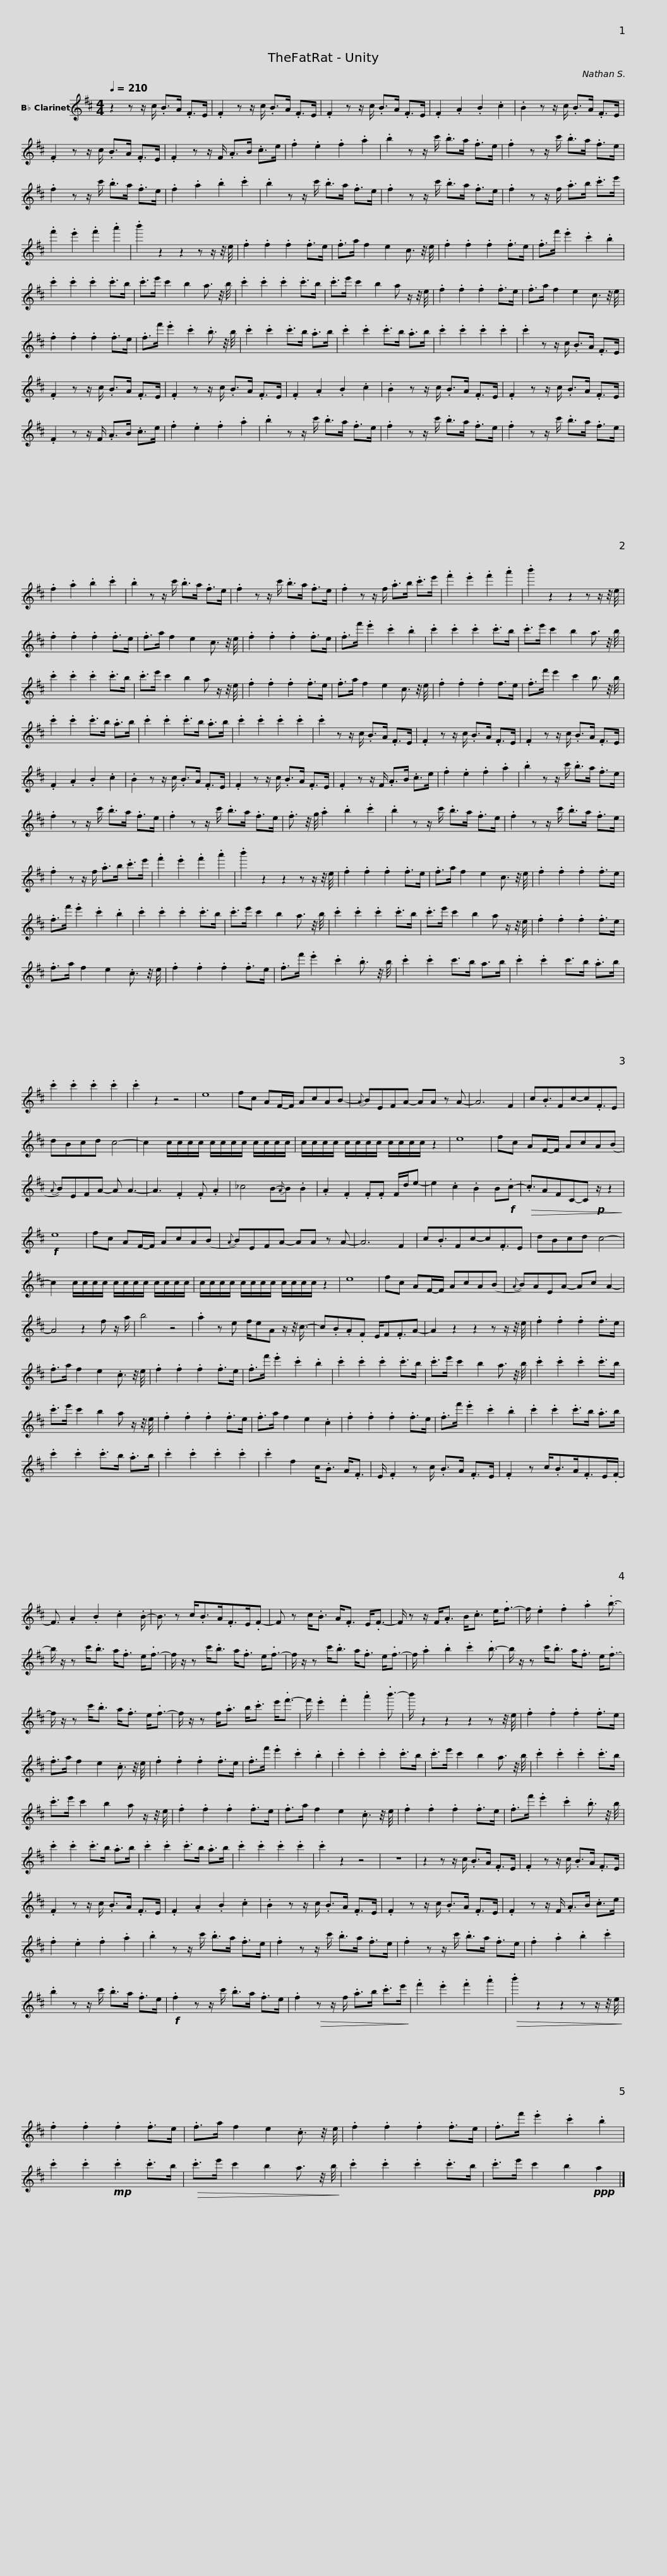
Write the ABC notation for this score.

X:1
L:1/8
Q:1/4=210
M:4/4
I:linebreak $
K:none
V:1 treble transpose=-2
V:1
[K:D] z2 z z/ c/ .B>A .F>E | .F2 z z/ c/ .B>A .F>E | .F2 z z/ c/ .B>A .F>E | .F2 .A2 .B2 .c2 | .B2 z z/ c/ .B>A .F>E |$ %5
 .F2 z z/ c/ .B>A .F>E | .F2 z z/ F/ .A>B .c>e | .f2 .e2 .f2 .a2 | .b2 z z/ c'/ .b>a .f>e | .f2 z z/ c'/ .b>a .f>e |$ %10
 .f2 z z/ c'/ .b>a .f>e | .f2 .a2 .b2 .c'2 | .b2 z z/ c'/ .b>a .f>e | .f2 z z/ c'/ .b>a .f>e | .f2 z z/ f/ .a>b .c'>e' |$ %15
 .f'2 .e'2 .f'2 .a'2 | .b'2 z2 z2 z z/ z/4 e/4 | .f2 .f2 .f2 .f>e | .f>a f2 e2 c3/2 z/4 e/4 | .f2 .f2 .f2 .f>e | %20
 .f>f' .e'2 .c'2 .b2 | .c'2 .c'2 .c'2 .c'>b |$ .c'>e' c'2 b2 a3/2 z/4 b/4 | .c'2 .c'2 .c'2 .c'>b | .c'>e' c'2 b2 a z/ z/4 e/4 | %25
 .f2 .f2 .f2 .f>e | .f>a f2 e2 c3/2 z/4 e/4 | .f2 .f2 .f2 .f>e |$ .f>f' .e'2 .c'2 .b3/2 z/4 b/4 | .c'2 .c'2 .c'>b .a>b | %30
 .c'2 .c'2 .c'>b .a>b | .c'2 .c'2 .c'2 .c'2 | .c'2 z z/ c/ .B>A .F>E |$ .F2 z z/ c/ .B>A .F>E | .F2 z z/ c/ .B>A .F>E | %35
 .F2 .A2 .B2 .c2 | .B2 z z/ c/ .B>A .F>E | .F2 z z/ c/ .B>A .F>E |$ .F2 z z/ F/ .A>B .c>e | .f2 .e2 .f2 .a2 | %40
 .b2 z z/ c'/ .b>a .f>e | .f2 z z/ c'/ .b>a .f>e | .f2 z z/ c'/ .b>a .f>e | .f2 .a2 .b2 .c'2 |$ .b2 z z/ c'/ .b>a .f>e | %45
 .f2 z z/ c'/ .b>a .f>e | .f2 z z/ f/ .a>b .c'>e' | .f'2 .e'2 .f'2 .a'2 | .b'2 z2 z2 z z/ z/4 e/4 | .f2 .f2 .f2 .f>e |$ %50
 .f>a f2 e2 c3/2 z/4 e/4 | .f2 .f2 .f2 .f>e | .f>f' .e'2 .c'2 .b2 | .c'2 .c'2 .c'2 .c'>b | .c'>e' c'2 b2 a3/2 z/4 b/4 | %55
 .c'2 .c'2 .c'2 .c'>b |$ .c'>e' c'2 b2 a z/ z/4 e/4 | .f2 .f2 .f2 .f>e | .f>a f2 e2 c3/2 z/4 e/4 | .f2 .f2 .f2 f>e | %60
 .f>f' e'2 c'2 b3/2 z/4 b/4 | .c'2 .c'2 .c'>b .a>b |$ .c'2 .c'2 .c'>b .a>b | .c'2 .c'2 .c'2 .c'2 | .c'2 z z/ c/ .B>A .F>E | %65
 .F2 z z/ c/ .B>A .F>E | .F2 z z/ c/ .B>A .F>E | .F2 .A2 .B2 .c2 |$ .B2 z z/ c/ .B>A .F>E | .F2 z z/ c/ .B>A .F>E | %70
 .F2 z z/ F/ .A>B .c>e | .f2 .e2 .f2 .a2 | .b2 z z/ c'/ .b>a .f>e |$ .f2 z z/ c'/ .b>a .f>e | .f2 z z/ c'/ .b>a .f>e | %75
 .f3/2 z/4 g/4 .a2 .b2 .c'2 | .b2 z z/ c'/ .b>a .f>e | .f2 z z/ c'/ .b>a .f>e |$ .f2 z z/ f/ .a>b .c'>e' | .f'2 .e'2 .f'2 .a'2 | %80
 .b'2 z2 z2 z z/ z/4 e/4 | .f2 .f2 .f2 .f>e | .f>a f2 e2 c3/2 z/4 e/4 | .f2 .f2 .f2 .f>e |$ .f>f' .e'2 .c'2 .b2 | %85
 .c'2 .c'2 .c'2 .c'>b | .c'>e' c'2 b2 a3/2 z/4 b/4 | .c'2 .c'2 .c'2 .c'>b | .c'>e' c'2 b2 a z/ z/4 e/4 | .f2 .f2 .f2 .f>e |$ %90
 .f>a f2 e2 .c3/2 z/4 e/4 | .f2 .f2 .f2 .f>e | .f>f' .e'2 .c'2 .b3/2 z/4 b/4 | .c'2 .c'2 c'>b a>b | .c'2 .c'2 c'>b .a>b | %95
 .c'2 .c'2 .c'2 .c'2 |$ .c'2 z2 z4 | e8 | fc AF/-F/ AcAB- |{A} BEFA- AA z A- | %100
 A6 F2 | c.B3/2Fc-c.F3/2E | dBcd c4- |$ c2 c/c/c/c/ c/c/c/c/ c/c/c/c/ | c/c/c/c/ c/c/c/c/ c/c/c/c/ z2 | %105
 e8 | fc AF/-F/ AcA(B |{A} B)EFA- A A3- |$ A3 .F2 .F .A2 | _c4 B-{A}B .B2 | %110
 .A2 .F2 .F.F F/d/e- | e2 .c2 .B2 B!f!.c- |!>(! .c3/2AFC-C!p! z/ z2!>)! |!f! e8 | fc AF/-F/ AcA(B |$ %115
{A} B)EFA- AA z A- | A6 F2 | c.B3/2Fc-c.F3/2E | dBcd c4- | c2 c/c/c/c/ c/c/c/c/ c/c/c/c/ |$ %120
 c/c/c/c/ c/c/c/c/ c/c/c/c/ z2 | e8 | fc AF/-F/ AcA(B |{A} B)AEA- Ac A2- | A4 z2 f z/ a/ | %125
 b4 z4 |$ .a2 z e- f/eA z/ z/4 c3/4- | c.B.A.F- E/F.F3/2A- | A2 z2 z2 z z/ z/4 e/4 | .f2 .f2 .f2 .f>e | %130
 .f>a f2 e2 .c3/2 z/4 e/4 | .f2 .f2 .f2 .f>e |$ .f>f' .e'2 .c'2 .b2 | .c'2 .c'2 .c'2 .c'>b | .c'>e' c'2 b2 a3/2 z/4 b/4 | %135
 .c'2 .c'2 .c'2 .c'>b | .c'>e' c'2 b2 a z/ z/4 e/4 | .f2 .f2 .f2 .f>e |$ .f>a f2 e2 .c2 | .f2 .f2 .f2 .f>e | %140
 .f>f' .e'2 .c'2 .b2 | .c'2 .c'2 .c'>b .a>b | .c'2 .c'2 .c'>b .a>b | .c'2 .c'2 .c'2 .c'2 |$ .c'2 f2 c<.B A<.F | %145
 E/ .F2 z c/ .B>A .F>E | .F2 z c<.BA<.FE/.F/- | F3/2 .A2 .B2 .c2 .B/- | B3/2 z c<.BA<.FE/.F- |$ F z c<.B A<.F E<.F- | %150
 F/ z z/ F<.A B<.c e<.f- | f/ .e2 .f2 .a2 .b3/2- | b/ z/ z c'<.b a<.f e<.f- |$ f/ z/ z c'<.b a<.f e<.f- | f/ z/ z c'<.b a<.f e<.f- | %155
 f/ .a2 .b2 .c'2 .b3/2- | b/ z/ z c'<.b a<.f e<.f- |$ f/ z/ z c'<.b a<.f e<.f- | f/ z/ z f<.a b<.c' e'<.f'- | f'/ .e'2 .f'2 .a'2 .b'3/2- | %160
 b'/ z2 z2 z2 z z/4 e/4 | .f2 .f2 .f2 .f>e |$ .f>a f2 e2 .c3/2 z/4 e/4 | .f2 .f2 .f2 .f>e | .f>f' .e'2 .c'2 .b2 | %165
 .c'2 .c'2 .c'2 .c'>b | .c'>e' c'2 b2 a3/2 z/4 b/4 | .c'2 .c'2 .c'2 .c'>b |$ .c'>e' c'2 b2 a z/ z/4 e/4 | .f2 .f2 .f2 .f>e | %170
 .f>a f2 e2 .c3/2 z/4 e/4 | .f2 .f2 .f2 .f>e | .f>f' .e'2 .c'2 .b3/2 z/4 b/4 | .c'2 .c'2 .c'>b .a>b |$ .c'2 .c'2 .c'>b .a>b | %175
 .c'2 .c'2 .c'2 .c'2 | .c'2 z2 z4 | z8 | z2 z z/ c/ .B>A .F>E | .F2 z z/ c/ .B>A .F>E | %180
 .F2 z z/ c/ .B>A .F>E |$ .F2 .A2 .B2 .c2 | .B2 z z/ c/ .B>A .F>E | .F2 z z/ c/ .B>A .F>E | .F2 z z/ F/ .A>B .c>e | %185
 .f2 .e2 .f2 .a2 | .b2 z z/ c'/ .b>a .f>e |$ .f2 z z/ c'/ .b>a .f>e | .f2 z z/ c'/ .b>a .f>e | .f2 .a2 .b2 .c'2 | %190
 .b2 z z/ c'/ .b>a .f>e |!f! .f2 z z/ c'/ .b>a .f>e |$ .f2!>(! z z/ f/ .a>b .c'>e'!>)! | .f'2 .e'2 .f'2 .a'2 |!>(! .b'2 z2 z2 z z/ z/4 e/4!>)! | %195
 .f2 .f2 .f2 .f>e | .f>a f2 e2 .c3/2 z/4 e/4 | .f2 .f2 .f2 .f>e |$ .f>f' .e'2 .c'2 .b2 | .c'2 .c'2!mp! .c'2 .c'>b | %200
!>(! .c'>e' c'2 b2 a3/2 z/4 b/4!>)! | .c'2 .c'2 .c'2 .c'>b | .c'>e' c'2 b2!ppp! a2 |] %203
